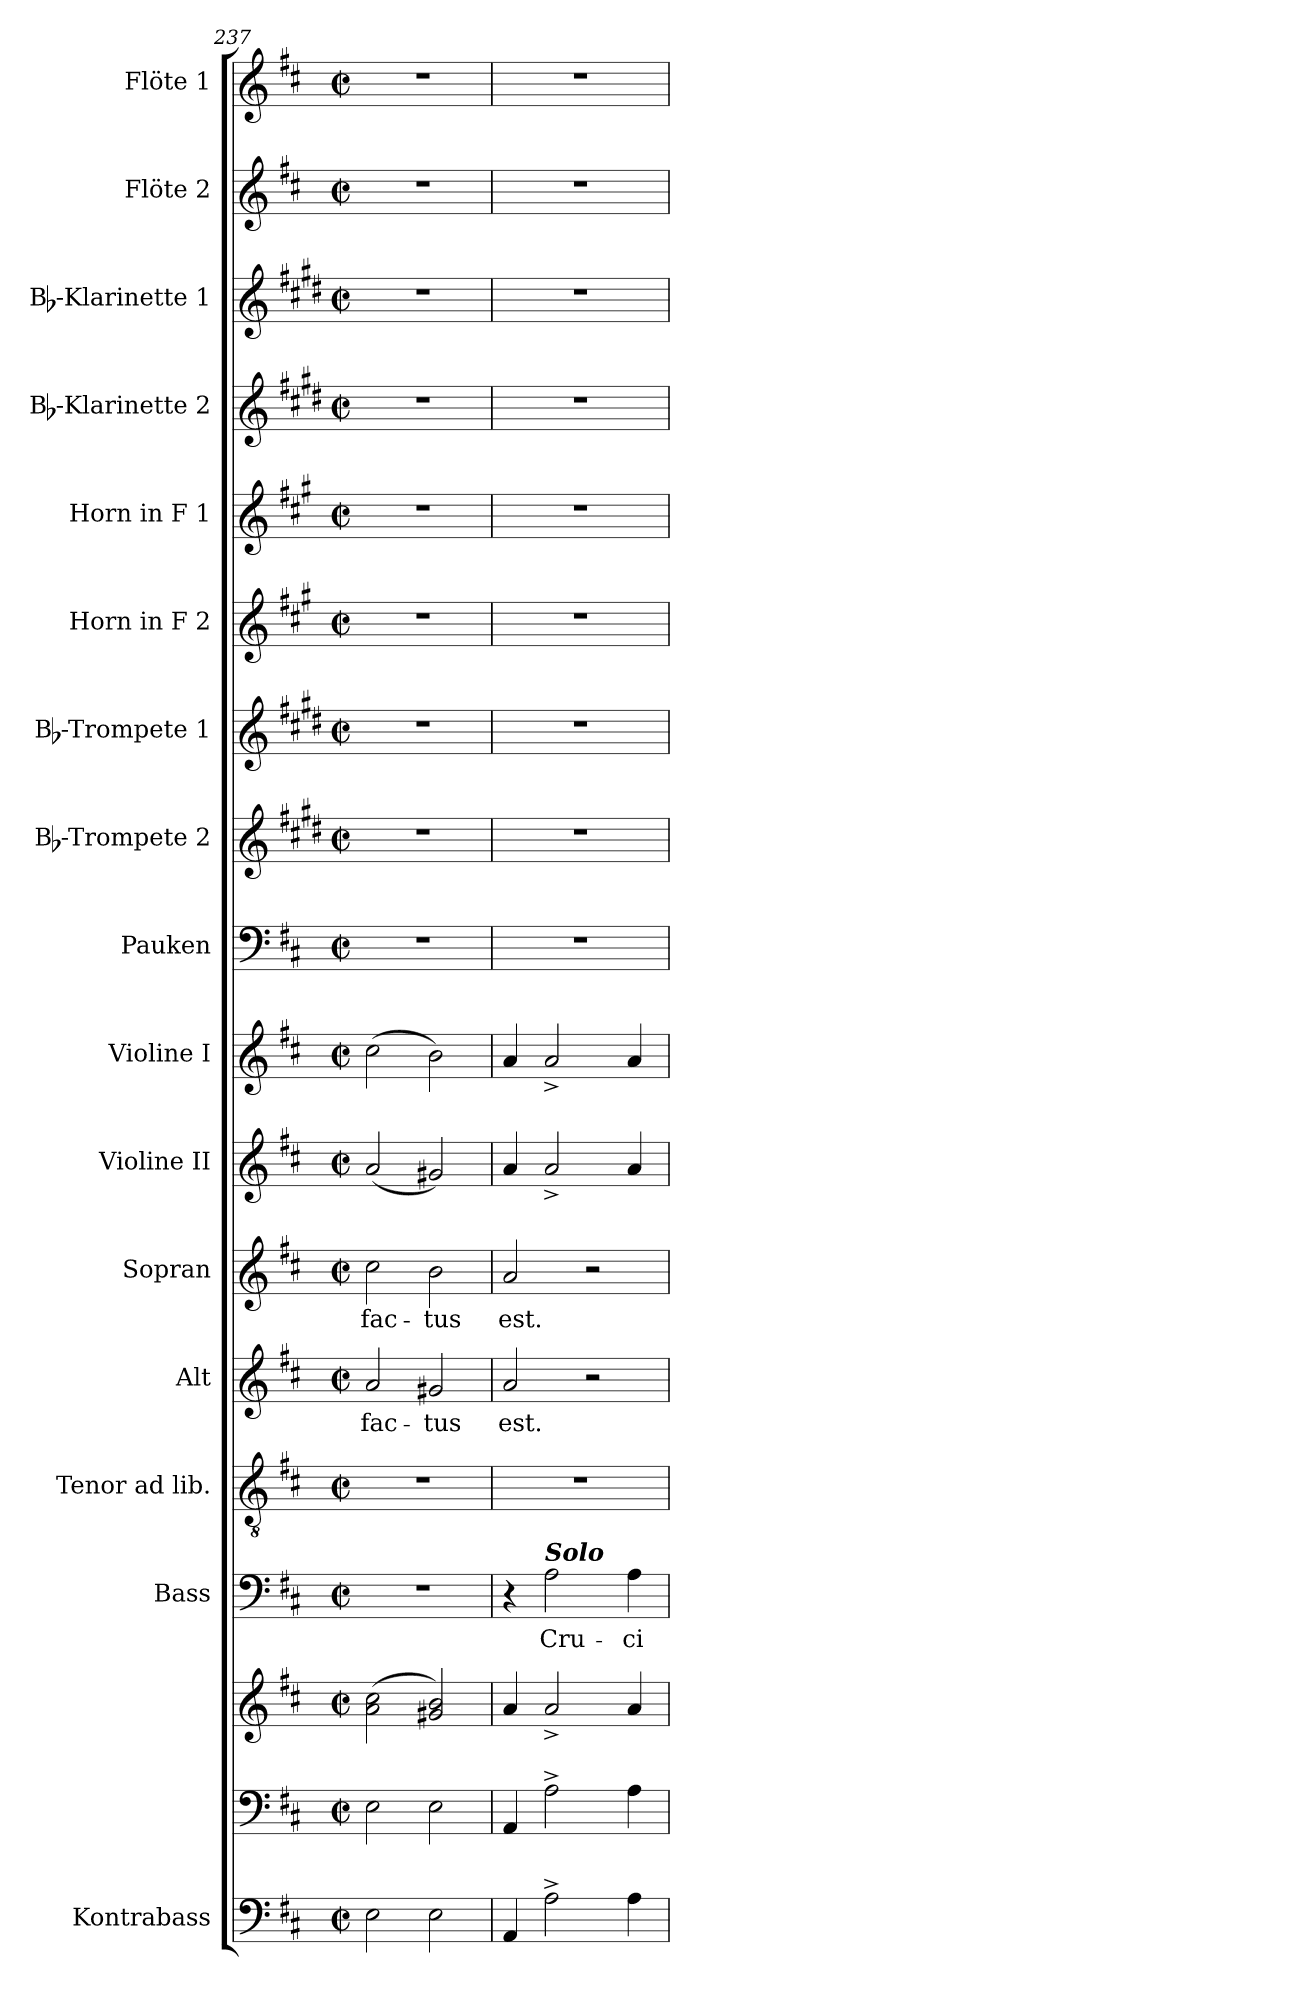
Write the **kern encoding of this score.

**kern	**kern	**kern	**kern	**text	**kern	**kern	**text	**kern	**text	**kern	**kern	**kern	**kern	**kern	**kern	**kern	**kern	**kern	**kern	**kern
*part17	*part16	*part16	*part15	*part15	*part14	*part13	*part13	*part12	*part12	*part11	*part10	*part9	*part8	*part7	*part6	*part5	*part4	*part3	*part2	*part1
*staff18	*staff17	*staff16	*staff15	*staff15	*staff14	*staff13	*staff13	*staff12	*staff12	*staff11	*staff10	*staff9	*staff8	*staff7	*staff6	*staff5	*staff4	*staff3	*staff2	*staff1
*I"Kontrabass	*	*	*I"Bass	*	*I"Tenor ad lib.	*I"Alt	*	*I"Sopran	*	*I"Violine II	*I"Violine I	*I"Pauken	*I"Bb-Trompete 2	*I"Bb-Trompete 1	*I"Horn in F 2	*I"Horn in F 1	*I"Bb-Klarinette 2	*I"Bb-Klarinette 1	*I"Flöte 2	*I"Flöte 1
*I'Kb.	*	*	*I'B.	*	*I'T.	*I'A.	*	*I'S.	*	*I'Vl. II	*I'Vl. I	*I'Pk.	*I'Bb Trp. 2	*I'Bb Trp. 1	*	*	*I'Bb Kl. 2	*I'Bb Kl. 1	*I'Fl. 2	*I'Fl. 1
*clefF4	*clefF4	*clefG2	*clefF4	*	*clefGv2	*clefG2	*	*clefG2	*	*clefG2	*clefG2	*clefF4	*clefG2	*clefG2	*clefG2	*clefG2	*clefG2	*clefG2	*clefG2	*clefG2
*ITrd7c12	*	*	*	*	*	*	*	*	*	*	*	*	*ITrd1c2	*ITrd1c2	*ITrd4c7	*ITrd4c7	*ITrd1c2	*ITrd1c2	*	*
*k[f#c#]	*k[f#c#]	*k[f#c#]	*k[f#c#]	*	*k[f#c#]	*k[f#c#]	*	*k[f#c#]	*	*k[f#c#]	*k[f#c#]	*k[f#c#]	*k[f#c#]	*k[f#c#]	*k[f#c#]	*k[f#c#]	*k[f#c#]	*k[f#c#]	*k[f#c#]	*k[f#c#]
*D:	*D:	*D:	*D:	*	*D:	*D:	*	*D:	*	*D:	*D:	*D:	*D:	*D:	*D:	*D:	*D:	*D:	*D:	*D:
*M2/2	*M2/2	*M2/2	*M2/2	*	*M2/2	*M2/2	*	*M2/2	*	*M2/2	*M2/2	*M2/2	*M2/2	*M2/2	*M2/2	*M2/2	*M2/2	*M2/2	*M2/2	*M2/2
*met(c|)	*met(c|)	*met(c|)	*met(c|)	*	*met(c|)	*met(c|)	*	*met(c|)	*	*met(c|)	*met(c|)	*met(c|)	*met(c|)	*met(c|)	*met(c|)	*met(c|)	*met(c|)	*met(c|)	*met(c|)	*met(c|)
=237	=237	=237	=237	=237	=237	=237	=237	=237	=237	=237	=237	=237	=237	=237	=237	=237	=237	=237	=237	=237
!	!	!	!	!	!	!	!LO:LY:b	!	!LO:LY:b	!	!	!	!	!	!	!	!	!	!	!
2EE\	2E\	(>2a\ 2cc#\	1r	.	1r	2a/	fac-	2cc#\	fac-	(<2a/	(>2cc#\	1r	1r	1r	1r	1r	1r	1r	1r	1r
!	!	!	!	!	!	!	!LO:LY:b	!	!LO:LY:b	!	!	!	!	!	!	!	!	!	!	!
2EE\	2E\	2g#X/ 2b/)	.	.	.	2g#X/	-tus	2b\	-tus	2g#X/)	2b\)	.	.	.	.	.	.	.	.	.
=238	=238	=238	=238	=238	=238	=238	=238	=238	=238	=238	=238	=238	=238	=238	=238	=238	=238	=238	=238	=238
!	!	!	!	!	!	!	!LO:LY:b	!	!LO:LY:b	!	!	!	!	!	!	!	!	!	!	!
4AAA/	4AA/	4a/	4r	.	1r	2a/	est.	2a/	est.	4a/	4a/	1r	1r	1r	1r	1r	1r	1r	1r	1r
!	!	!	!LO:TX:a:Bi:t=Solo	!	!	!	!	!	!	!	!	!	!	!	!	!	!	!	!	!
!	!	!	!	!LO:LY:b	!	!	!	!	!	!	!	!	!	!	!	!	!	!	!	!
2AA^>\	2A^>\	2a^</	2A\	Cru-	.	.	.	.	.	2a^</	2a^</	.	.	.	.	.	.	.	.	.
.	.	.	.	.	.	2r	.	2r	.	.	.	.	.	.	.	.	.	.	.	.
!	!	!	!	!LO:LY:b	!	!	!	!	!	!	!	!	!	!	!	!	!	!	!	!
4AA\	4A\	4a/	4A\	-ci-	.	.	.	.	.	4a/	4a/	.	.	.	.	.	.	.	.	.
=	=	=	=	=	=	=	=	=	=	=	=	=	=	=	=	=	=	=	=	=
*-	*-	*-	*-	*-	*-	*-	*-	*-	*-	*-	*-	*-	*-	*-	*-	*-	*-	*-	*-	*-
